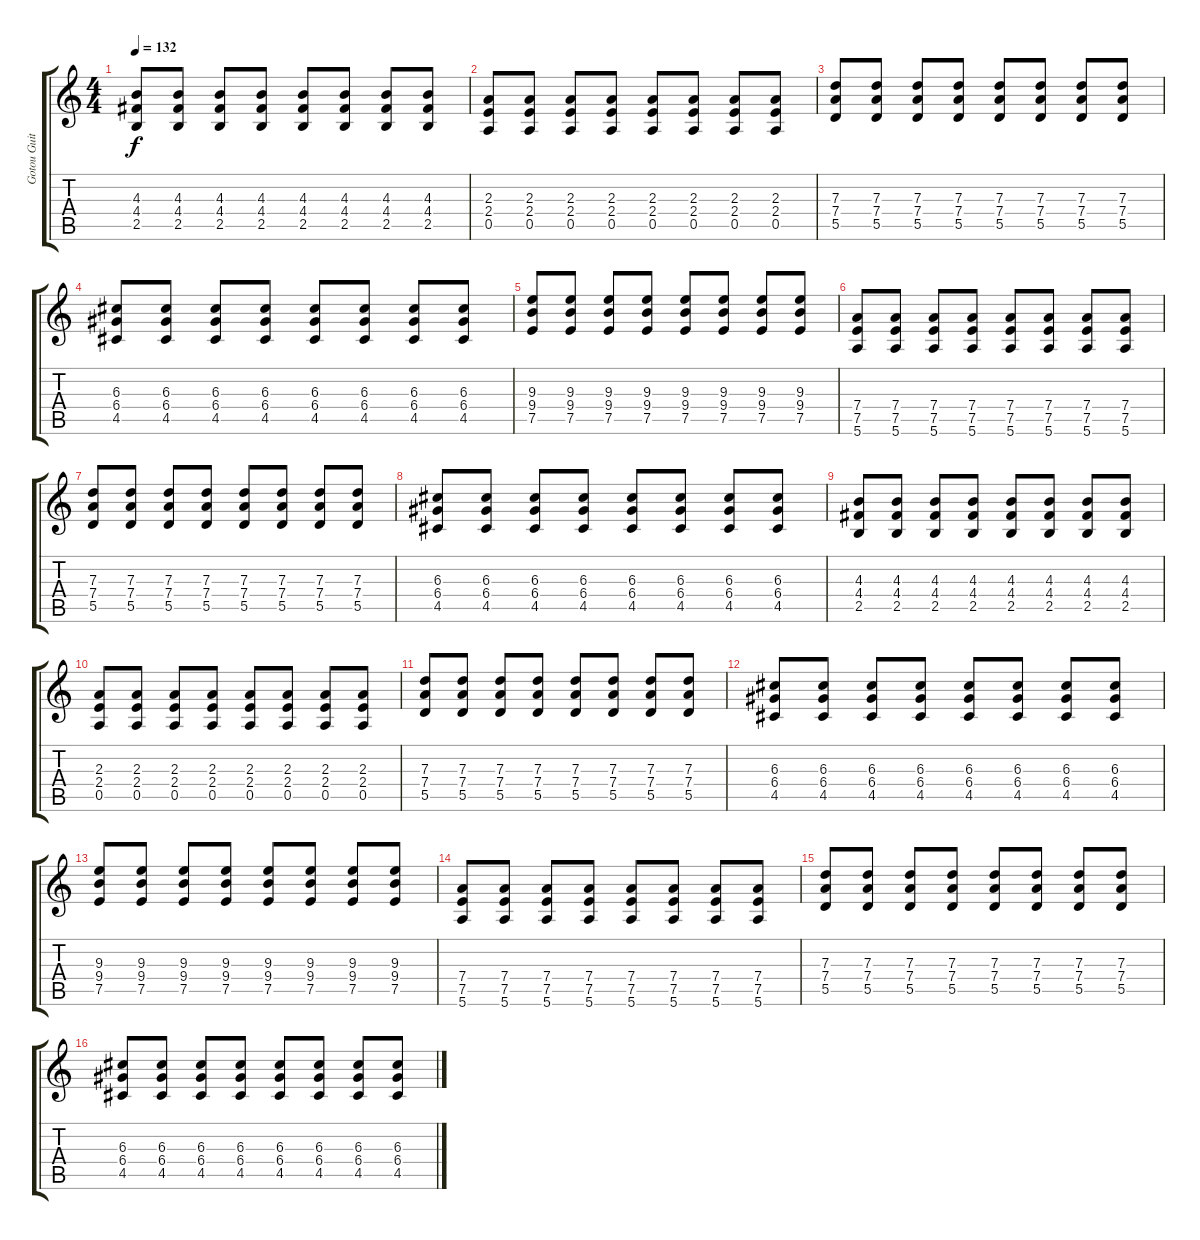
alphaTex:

\track ("Gotou Guitar" "Gotou Guit") {instrument overdrivenguitar}
\staff {score tabs}
\tuning (E4 B3 G3 D3 A2 E2) {hide}
\ts (4 4)
\tempo 132
\clef g2
\ks c
(4.3 4.4 2.5).8{dy f} (4.3 4.4 2.5).8 (4.3 4.4 2.5).8 (4.3 4.4 2.5).8 (4.3 4.4 2.5).8 (4.3 4.4 2.5).8 (4.3 4.4 2.5).8 (4.3 4.4 2.5).8 |
(2.3 2.4 0.5).8 (2.3 2.4 0.5).8 (2.3 2.4 0.5).8 (2.3 2.4 0.5).8 (2.3 2.4 0.5).8 (2.3 2.4 0.5).8 (2.3 2.4 0.5).8 (2.3 2.4 0.5).8 |
(7.3 7.4 5.5).8 (7.3 7.4 5.5).8 (7.3 7.4 5.5).8 (7.3 7.4 5.5).8 (7.3 7.4 5.5).8 (7.3 7.4 5.5).8 (7.3 7.4 5.5).8 (7.3 7.4 5.5).8 |
(6.3 6.4 4.5).8 (6.3 6.4 4.5).8 (6.3 6.4 4.5).8 (6.3 6.4 4.5).8 (6.3 6.4 4.5).8 (6.3 6.4 4.5).8 (6.3 6.4 4.5).8 (6.3 6.4 4.5).8 |
(9.3 9.4 7.5).8 (9.3 9.4 7.5).8 (9.3 9.4 7.5).8 (9.3 9.4 7.5).8 (9.3 9.4 7.5).8 (9.3 9.4 7.5).8 (9.3 9.4 7.5).8 (9.3 9.4 7.5).8 |
(7.4 7.5 5.6).8 (7.4 7.5 5.6).8 (7.4 7.5 5.6).8 (7.4 7.5 5.6).8 (7.4 7.5 5.6).8 (7.4 7.5 5.6).8 (7.4 7.5 5.6).8 (7.4 7.5 5.6).8 |
(7.3 7.4 5.5).8 (7.3 7.4 5.5).8 (7.3 7.4 5.5).8 (7.3 7.4 5.5).8 (7.3 7.4 5.5).8 (7.3 7.4 5.5).8 (7.3 7.4 5.5).8 (7.3 7.4 5.5).8 |
(6.3 6.4 4.5).8 (6.3 6.4 4.5).8 (6.3 6.4 4.5).8 (6.3 6.4 4.5).8 (6.3 6.4 4.5).8 (6.3 6.4 4.5).8 (6.3 6.4 4.5).8 (6.3 6.4 4.5).8 |
(4.3 4.4 2.5).8 (4.3 4.4 2.5).8 (4.3 4.4 2.5).8 (4.3 4.4 2.5).8 (4.3 4.4 2.5).8 (4.3 4.4 2.5).8 (4.3 4.4 2.5).8 (4.3 4.4 2.5).8 |
(2.3 2.4 0.5).8 (2.3 2.4 0.5).8 (2.3 2.4 0.5).8 (2.3 2.4 0.5).8 (2.3 2.4 0.5).8 (2.3 2.4 0.5).8 (2.3 2.4 0.5).8 (2.3 2.4 0.5).8 |
(7.3 7.4 5.5).8 (7.3 7.4 5.5).8 (7.3 7.4 5.5).8 (7.3 7.4 5.5).8 (7.3 7.4 5.5).8 (7.3 7.4 5.5).8 (7.3 7.4 5.5).8 (7.3 7.4 5.5).8 |
(6.3 6.4 4.5).8 (6.3 6.4 4.5).8 (6.3 6.4 4.5).8 (6.3 6.4 4.5).8 (6.3 6.4 4.5).8 (6.3 6.4 4.5).8 (6.3 6.4 4.5).8 (6.3 6.4 4.5).8 |
(9.3 9.4 7.5).8 (9.3 9.4 7.5).8 (9.3 9.4 7.5).8 (9.3 9.4 7.5).8 (9.3 9.4 7.5).8 (9.3 9.4 7.5).8 (9.3 9.4 7.5).8 (9.3 9.4 7.5).8 |
(7.4 7.5 5.6).8 (7.4 7.5 5.6).8 (7.4 7.5 5.6).8 (7.4 7.5 5.6).8 (7.4 7.5 5.6).8 (7.4 7.5 5.6).8 (7.4 7.5 5.6).8 (7.4 7.5 5.6).8 |
(7.3 7.4 5.5).8 (7.3 7.4 5.5).8 (7.3 7.4 5.5).8 (7.3 7.4 5.5).8 (7.3 7.4 5.5).8 (7.3 7.4 5.5).8 (7.3 7.4 5.5).8 (7.3 7.4 5.5).8 |
(6.3 6.4 4.5).8 (6.3 6.4 4.5).8 (6.3 6.4 4.5).8 (6.3 6.4 4.5).8 (6.3 6.4 4.5).8 (6.3 6.4 4.5).8 (6.3 6.4 4.5).8 (6.3 6.4 4.5).8
